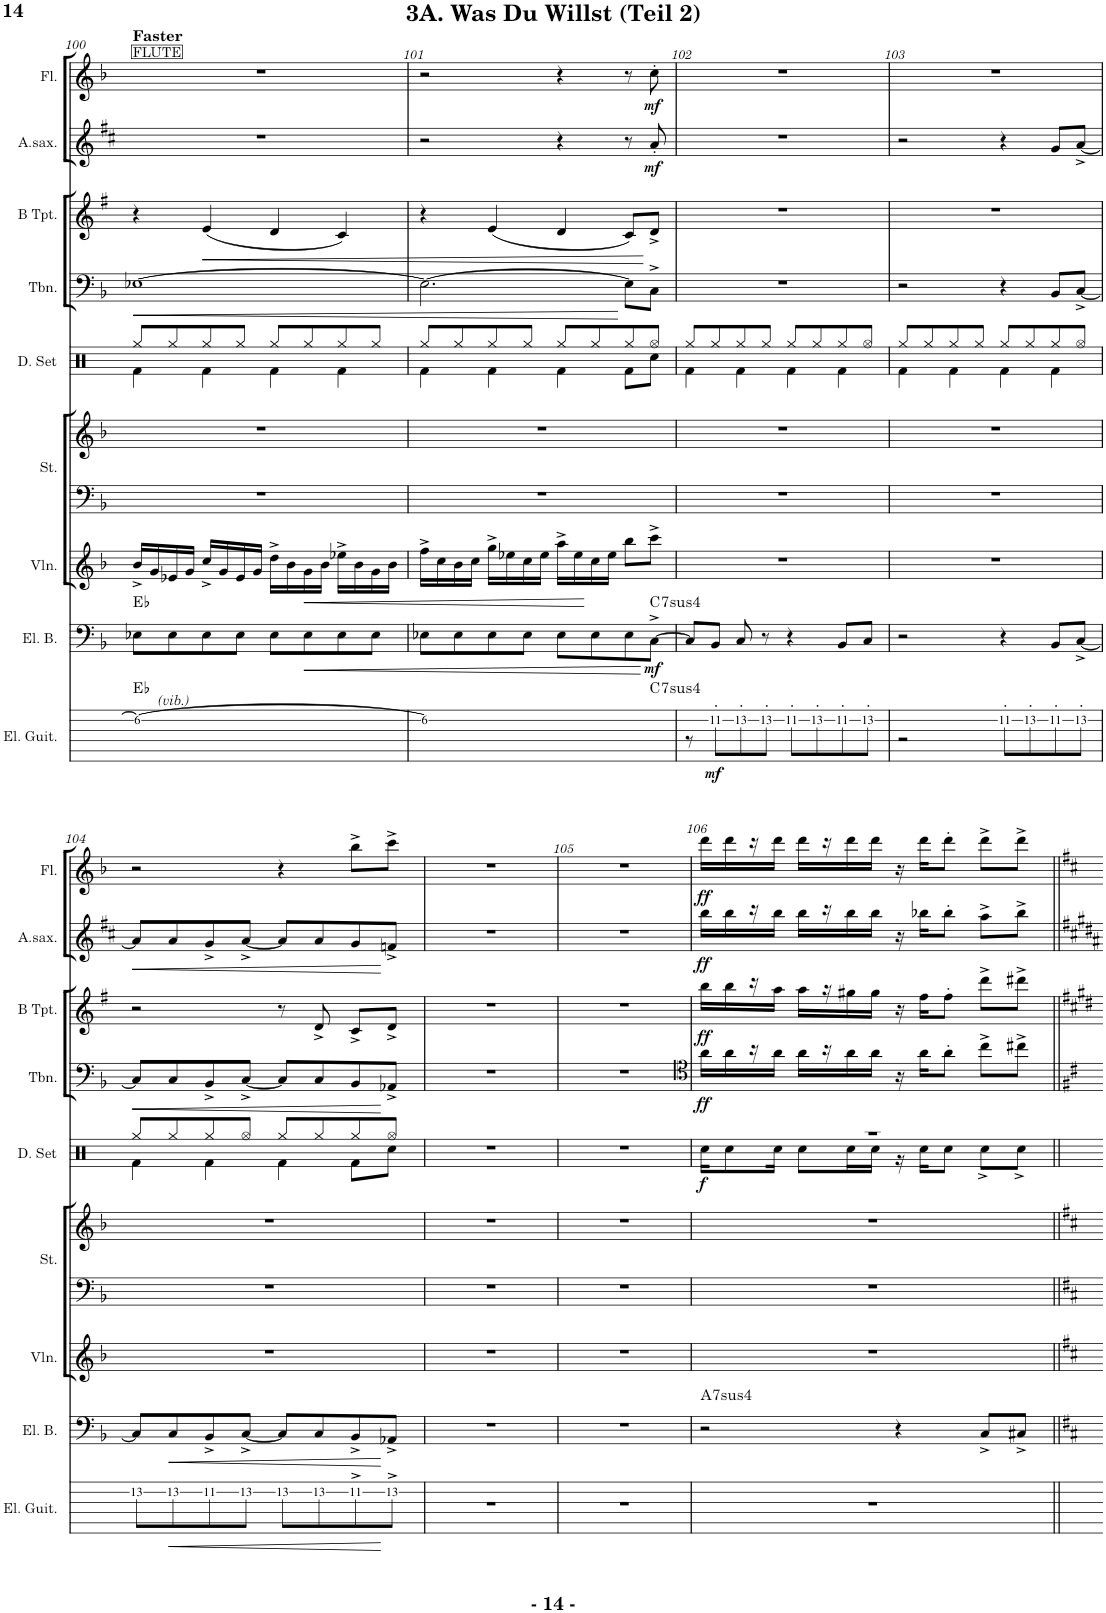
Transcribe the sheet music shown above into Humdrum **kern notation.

**kern	**dynam	**harte	**kern	**dynam	**harte	**kern	**dynam	**kern	**kern	**kern	**dynam	**kern	**dynam	**kern	**dynam	**kern	**dynam	**kern	**dynam
*part9	*part9	*part9	*part8	*part8	*part8	*part7	*part7	*part6	*part6	*part5	*part5	*part4	*part4	*part3	*part3	*part2	*part2	*part1	*part1
*staff10	*staff10	*	*staff9	*staff9	*	*staff8	*staff8	*staff7	*staff6	*staff5	*staff5	*staff4	*staff4	*staff3	*staff3	*staff2	*staff2	*staff1	*staff1
*I"Electric Guitar	*	*	*I"5-str. Electric Bass	*	*	*I"Violin	*	*I"Strings	*	*I"Drumset	*	*I"Trombone	*	*I"Bb Trumpet	*	*I"Bb Clarinet	*	*I"Flute	*
*I'El. Guit.	*	*	*I'El. B.	*	*	*I'Vln.	*	*I'St.	*	*I'D. Set	*	*I'Tbn.	*	*I'Bb Tpt.	*	*I'Bb Cl.	*	*I'Fl.	*
!!LO:PB:g=z
*	*	*	*clefF4	*	*	*clefG2	*	*clefF4	*clefG2	*clefX	*	*clefF4	*	*clefG2	*	*clefG2	*	*clefG2	*
*	*	*	*Trd7c12	*	*	*	*	*	*	*	*	*	*	*Trd1c2	*	*Trd5c9	*	*Trd-7c-12	*
*k[b-]	*	*	*k[b-]	*	*	*k[b-]	*	*k[b-]	*k[b-]	*k[]	*	*k[b-]	*	*k[f#]	*	*k[f#c#]	*	*k[b-]	*
*M4/4	*	*	*M4/4	*	*	*M4/4	*	*M4/4	*M4/4	*M4/4	*	*M4/4	*	*M4/4	*	*M4/4	*	*M4/4	*
=100	=100	=100	=100	=100	=100	=100	=100	=100	=100	=100	=100	=100	=100	=100	=100	=100	=100	=100	=100
*	*	*	*	*	*	*	*	*	*	*^	*	*	*	*	*	*	*	*	*
!	!	!	!	!	!	!	!	!	!	!	!	!	!	!	!	!	!	!	!LO:TX:a:B:t=Faster	!
!	!	!	!	!	!	!	!	!	!	!	!	!	!	!	!	!	!	!	!LO:TX:a:t=FLUTE	!
!LO:TX:a:i:t=(vib.)	!	!	!	!	!	!	!	!	!	!	!	!	!	!	!	!	!	!	!	!
!	!	!	!	!	!	!	!	!	!	!	!	!	!	!LO:HP:b	!	!	!	!	!	!
1f_	.	Eb:maj	8E-X\L	.	Eb:maj	16b-^/LL	.	1r	1r	8Rgg^/L	4Rf^\	.	[1E-X	<	4r	.	1r	.	1r	.
.	.	.	.	.	.	16g/	.	.	.	.	.	.	.	.	.	.	.	.	.	.
.	.	.	8E-\	.	.	16e-X/	.	.	.	8Rgg/	.	.	.	.	.	.	.	.	.	.
.	.	.	.	.	.	16g/JJ	.	.	.	.	.	.	.	.	.	.	.	.	.	.
!	!	!	!	!	!	!	!	!	!	!	!	!	!	!	!	!LO:HP:b	!	!	!	!
.	.	.	8E-\	.	.	16cc^/LL	.	.	.	8Rgg^/	4Rf^\	.	.	.	(4e/	<	.	.	.	.
.	.	.	.	.	.	16g/	.	.	.	.	.	.	.	.	.	.	.	.	.	.
.	.	.	8E-\J	.	.	16e-/	.	.	.	8Rgg/J	.	.	.	.	.	.	.	.	.	.
.	.	.	.	.	.	16g/JJ	.	.	.	.	.	.	.	.	.	.	.	.	.	.
.	.	.	8E-\L	.	.	16dd^\LL	.	.	.	8Rgg^/L	4Rf^\	.	.	.	4d/	.	.	.	.	.
.	.	.	.	.	.	16b-\	.	.	.	.	.	.	.	.	.	.	.	.	.	.
!	!	!	!	!LO:HP:b	!	!	!LO:HP:b	!	!	!	!	!	!	!	!	!	!	!	!	!
.	.	.	8E-\	<	.	16g\	<	.	.	8Rgg/	.	.	.	.	.	.	.	.	.	.
.	.	.	.	.	.	16b-\JJ	.	.	.	.	.	.	.	.	.	.	.	.	.	.
.	.	.	8E-\	.	.	16ee-X^\LL	.	.	.	8Rgg^/	4Rf^\	.	.	.	4c/)	.	.	.	.	.
.	.	.	.	.	.	16b-\	.	.	.	.	.	.	.	.	.	.	.	.	.	.
.	.	.	8E-\J	.	.	16g\	.	.	.	8Rgg/J	.	.	.	.	.	.	.	.	.	.
.	.	.	.	.	.	16b-\JJ	.	.	.	.	.	.	.	.	.	.	.	.	.	.
=101	=101	=101	=101	=101	=101	=101	=101	=101	=101	=101	=101	=101	=101	=101	=101	=101	=101	=101	=101	=101
*^	*	*	*	*	*	*	*	*	*	*	*	*	*	*	*	*	*	*	*	*
1f]	2..ryy	.	.	8E-X\L	.	.	16ff^\LL	.	1r	1r	8Rgg^/L	4Rf^\	.	2.E-\_	.	4r	.	2r	.	2r	.
.	.	.	.	.	.	.	16cc\	.	.	.	.	.	.	.	.	.	.	.	.	.	.
.	.	.	.	8E-\	.	.	16b-\	.	.	.	8Rgg/	.	.	.	.	.	.	.	.	.	.
.	.	.	.	.	.	.	16cc\JJ	.	.	.	.	.	.	.	.	.	.	.	.	.	.
.	.	.	.	8E-\	.	.	16gg^\LL	.	.	.	8Rgg^/	4Rf^\	.	.	.	(4e/	.	.	.	.	.
.	.	.	.	.	.	.	16ee-X\	.	.	.	.	.	.	.	.	.	.	.	.	.	.
.	.	.	.	8E-\J	.	.	16cc\	.	.	.	8Rgg/J	.	.	.	.	.	.	.	.	.	.
.	.	.	.	.	.	.	16ee-\JJ	.	.	.	.	.	.	.	.	.	.	.	.	.	.
.	.	.	.	8E-\L	.	.	16aa^\LL	.	.	.	8Rgg^/L	4Rf^\	.	.	.	4d/	.	4r	.	4r	.
.	.	.	.	.	.	.	16ee-\	.	.	.	.	.	.	.	.	.	.	.	.	.	.
.	.	.	.	8E-\	.	.	16cc\	[	.	.	8Rgg/	.	.	.	.	.	.	.	.	.	.
.	.	.	.	.	.	.	16ee-\JJ	.	.	.	.	.	.	.	.	.	.	.	.	.	.
.	.	.	.	8E-\	.	.	8bb-\L	.	.	.	8Rgg^/	8Rf^\L	.	8E-\L]	[	8c/L)	.	8r	.	8r	.
!	!	!	!LO:H:kt=74	!	!LO:DY:n=1:b	!LO:H:kt=74	!	!	!	!	!	!	!	!	!	!	!	!	!LO:DY:b	!	!LO:DY:b
.	8ryy	.	C:sus4(7)	[8C^\J	[ mf	C:sus4(7)	8ccc^\J	.	.	.	8Rgg^/J	8Rcc^\J	.	8C^\J	.	8d^/J	[	8a'/	mf	8cc'\	mf
*v	*v	*	*	*	*	*	*	*	*	*	*	*	*	*	*	*	*	*	*	*	*
=102	=102	=102	=102	=102	=102	=102	=102	=102	=102	=102	=102	=102	=102	=102	=102	=102	=102	=102	=102	=102
8r	.	.	8C/L]	.	.	1r	.	1r	1r	8Rgg^/L	4Rf^\	.	1r	.	1r	.	1r	.	1r	.
!	!LO:DY:b	!	!	!	!	!	!	!	!	!	!	!	!	!	!	!	!	!	!	!
8b-'\L	mf	.	8BB-/J	.	.	.	.	.	.	8Rgg/	.	.	.	.	.	.	.	.	.	.
8cc'\	.	.	8C/	.	.	.	.	.	.	8Rgg^/	4Rf^\	.	.	.	.	.	.	.	.	.
8cc'\J	.	.	8r	.	.	.	.	.	.	8Rgg/J	.	.	.	.	.	.	.	.	.	.
8b-'\L	.	.	4r	.	.	.	.	.	.	8Rgg^/L	4Rf^\	.	.	.	.	.	.	.	.	.
8cc'\	.	.	.	.	.	.	.	.	.	8Rgg/	.	.	.	.	.	.	.	.	.	.
8b-'\	.	.	8BB-/L	.	.	.	.	.	.	8Rgg^/	4Rf^\	.	.	.	.	.	.	.	.	.
8cc'\J	.	.	8C/J	.	.	.	.	.	.	8Rgg^/J	.	.	.	.	.	.	.	.	.	.
=103	=103	=103	=103	=103	=103	=103	=103	=103	=103	=103	=103	=103	=103	=103	=103	=103	=103	=103	=103	=103
2r	.	.	2r	.	.	1r	.	1r	1r	8Rgg^/L	4Rf^\	.	2r	.	1r	.	2r	.	1r	.
.	.	.	.	.	.	.	.	.	.	8Rgg/	.	.	.	.	.	.	.	.	.	.
.	.	.	.	.	.	.	.	.	.	8Rgg^/	4Rf^\	.	.	.	.	.	.	.	.	.
.	.	.	.	.	.	.	.	.	.	8Rgg/J	.	.	.	.	.	.	.	.	.	.
8b-'\L	.	.	4r	.	.	.	.	.	.	8Rgg^/L	4Rf^\	.	4r	.	.	.	4r	.	.	.
8cc'\	.	.	.	.	.	.	.	.	.	8Rgg/	.	.	.	.	.	.	.	.	.	.
8b-'\	.	.	8BB-/L	.	.	.	.	.	.	8Rgg^/	4Rf^\	.	8BB-/L	.	.	.	8g/L	.	.	.
8cc'\J	.	.	[8C^/J	.	.	.	.	.	.	8Rgg^/J	.	.	[8C^/J	.	.	.	[8a^/J	.	.	.
!!LO:LB:g=z
=104	=104	=104	=104	=104	=104	=104	=104	=104	=104	=104	=104	=104	=104	=104	=104	=104	=104	=104	=104	=104
!	!	!	!	!	!	!	!	!	!	!	!	!	!	!LO:HP:b	!	!	!	!LO:HP:b	!	!
8cc\L	.	.	8C/L]	.	.	1r	.	1r	1r	8Rgg^/L	4Rf^\	.	8C/L]	<	2r	.	8a/L]	<	2r	.
!	!LO:HP:b	!	!	!LO:HP:b	!	!	!	!	!	!	!	!	!	!	!	!	!	!	!	!
8cc\	<	.	8C/	<	.	.	.	.	.	8Rgg/	.	.	8C/	.	.	.	8a/	.	.	.
8b-\	.	.	8BB-^/	.	.	.	.	.	.	8Rgg^/	4Rf^\	.	8BB-^/	.	.	.	8g^/	.	.	.
8cc\J	.	.	[8C^/J	.	.	.	.	.	.	8Rgg^/J	.	.	[8C^/J	.	.	.	[8a^/J	.	.	.
8cc\L	.	.	8C/L]	.	.	.	.	.	.	8Rgg^/L	4Rf^\	.	8C/L]	.	8r	.	8a/L]	.	4r	.
8cc\	.	.	8C/	.	.	.	.	.	.	8Rgg/	.	.	8C/	.	8d^/	.	8a/	.	.	.
8b-^\	.	.	8BB-^/	.	.	.	.	.	.	8Rgg^/	8Rf^\L	.	8BB-/	.	8c^/L	.	8g/	.	8bb-^\L	.
8cc^\J	[	.	8AA-X^/J	[	.	.	.	.	.	8Rgg^/J	8Rcc^\J	.	8AA-X^/J	[	8d^/J	.	8fn^/J	[	8ccc^\J	.
*	*	*	*	*	*	*	*	*	*	*v	*v	*	*	*	*	*	*	*	*	*
=104X1	=104X1	=104X1	=104X1	=104X1	=104X1	=104X1	=104X1	=104X1	=104X1	=104X1	=104X1	=104X1	=104X1	=104X1	=104X1	=104X1	=104X1	=104X1	=104X1
1r	.	.	1r	.	.	1r	.	1r	1r	1r	.	1r	.	1r	.	1r	.	1r	.
=105	=105	=105	=105	=105	=105	=105	=105	=105	=105	=105	=105	=105	=105	=105	=105	=105	=105	=105	=105
1r	.	.	1r	.	.	1r	.	1r	1r	1r	.	1r	.	1r	.	1r	.	1r	.
=106	=106	=106	=106	=106	=106	=106	=106	=106	=106	=106	=106	=106	=106	=106	=106	=106	=106	=106	=106
*	*	*	*	*	*	*	*	*	*	*	*	*clefC4	*	*	*	*	*	*	*
*	*	*	*	*	*	*	*	*	*	*^	*	*	*	*	*	*	*	*	*
!	!	!	!	!	!LO:H:kt=74	!	!	!	!	!	!	!LO:DY:b	!	!LO:DY:b	!	!LO:DY:b	!	!LO:DY:b	!	!LO:DY:b
1r	.	.	2r	.	A:sus4(7)	1r	.	1r	1r	1r	16Rcc\KL	f	16a\LL	ff	16bb\LL	ff	16bb\LL	ff	16ddd\LL	ff
.	.	.	.	.	.	.	.	.	.	.	8Rcc\	.	16a\	.	16bb\	.	16bb\	.	16ddd\	.
.	.	.	.	.	.	.	.	.	.	.	.	.	16r	.	16r	.	16r	.	16r	.
.	.	.	.	.	.	.	.	.	.	.	16Rcc\Jk	.	16a\JJ	.	16aa\JJ	.	16bb\JJ	.	16ddd\JJ	.
.	.	.	.	.	.	.	.	.	.	.	8Rcc\L	.	16a\LL	.	16aa\LL	.	16bb\LL	.	16ddd\LL	.
.	.	.	.	.	.	.	.	.	.	.	.	.	16r	.	16r	.	16r	.	16r	.
.	.	.	.	.	.	.	.	.	.	.	16Rcc\L	.	16a\	.	16gg#X\	.	16bb\	.	16ddd\	.
.	.	.	.	.	.	.	.	.	.	.	16Rcc\JJ	.	16a\JJ	.	16gg#\JJ	.	16bb\JJ	.	16ddd\JJ	.
.	.	.	4r	.	.	.	.	.	.	.	16r	.	16r	.	16r	.	16r	.	16r	.
.	.	.	.	.	.	.	.	.	.	.	16Rcc\KL	.	16a\KL	.	16ff#\KL	.	16bb-X\KL	.	16ddd\KL	.
.	.	.	.	.	.	.	.	.	.	.	8Rcc\J	.	8a'\J	.	8ff#'\J	.	8bb-'\J	.	8ddd'\J	.
.	.	.	8C^/L	.	.	.	.	.	.	.	8Rcc^\L	.	8cc^\L	.	8ddd^\L	.	8aa^\L	.	8ddd^\L	.
.	.	.	8C#X^/J	.	.	.	.	.	.	.	8Rcc^\J	.	8cc#X^\J	.	8ddd#X^\J	.	8bb-^\J	.	8ddd^\J	.
*	*	*	*	*	*	*	*	*	*	*v	*v	*	*	*	*	*	*	*	*	*
=||	=||	=||	=||	=||	=||	=||	=||	=||	=||	=||	=||	=||	=||	=||	=||	=||	=||	=||	=||
*-	*-	*-	*-	*-	*-	*-	*-	*-	*-	*-	*-	*-	*-	*-	*-	*-	*-	*-	*-
